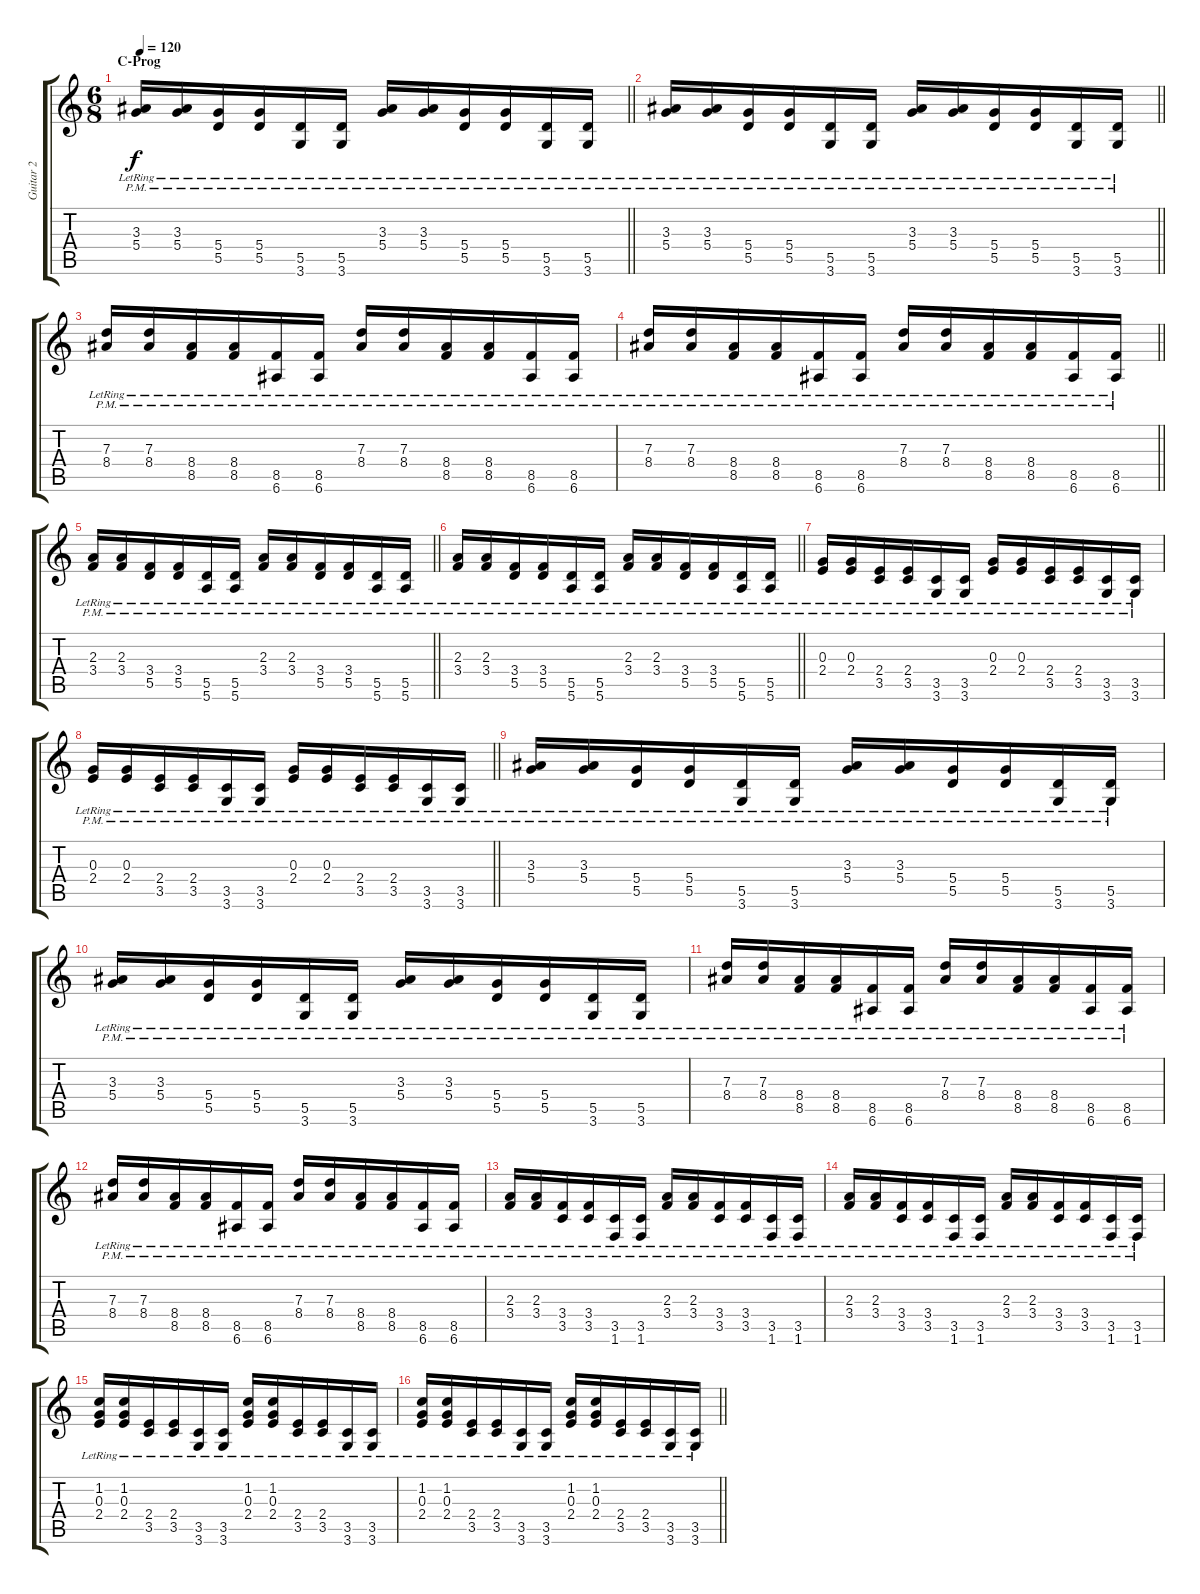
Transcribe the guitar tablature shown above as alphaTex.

\track ("Guitar 2" "Guitar 2") {instrument electricguitarclean}
\staff {score tabs}
\tuning (E4 B3 G3 D3 A2 E2) {hide}
\ts (6 8)
\section ("" "C-Prog")
\tempo 120
\clef g2
\barLineRight lightlight
\ks c
(3.3{pm lr} 5.4).16{dy f} (3.3{pm lr} 5.4).16 (5.4{pm lr} 5.5).16 (5.4{pm lr} 5.5).16 (5.5{pm lr} 3.6).16 (5.5{pm lr} 3.6).16 (3.3{pm lr} 5.4).16 (3.3{pm lr} 5.4).16 (5.4{pm lr} 5.5).16 (5.4{pm lr} 5.5).16 (5.5{pm lr} 3.6).16 (5.5{pm lr} 3.6).16 |
\barLineRight lightlight
(3.3{pm lr} 5.4).16 (3.3{pm lr} 5.4).16 (5.4{pm lr} 5.5).16 (5.4{pm lr} 5.5).16 (5.5{pm lr} 3.6).16 (5.5{pm lr} 3.6).16 (3.3{pm lr} 5.4).16 (3.3{pm lr} 5.4).16 (5.4{pm lr} 5.5).16 (5.4{pm lr} 5.5).16 (5.5{pm lr} 3.6).16 (5.5{pm lr} 3.6).16 |
(7.3{pm lr} 8.4{pm lr}).16 (7.3{pm lr} 8.4{pm lr}).16 (8.4{pm lr} 8.5{pm lr}).16 (8.4{pm lr} 8.5{pm lr}).16 (8.5{pm lr} 6.6{pm lr}).16 (8.5{pm lr} 6.6{pm lr}).16 (7.3{pm lr} 8.4{pm lr}).16 (7.3{pm lr} 8.4{pm lr}).16 (8.4{pm lr} 8.5{pm lr}).16 (8.4{pm lr} 8.5{pm lr}).16 (8.5{pm lr} 6.6{pm lr}).16 (8.5{pm lr} 6.6{pm lr}).16 |
\barLineRight lightlight
(7.3{pm lr} 8.4{pm lr}).16 (7.3{pm lr} 8.4{pm lr}).16 (8.4{pm lr} 8.5{pm lr}).16 (8.4{pm lr} 8.5{pm lr}).16 (8.5{pm lr} 6.6{pm lr}).16 (8.5{pm lr} 6.6{pm lr}).16 (7.3{pm lr} 8.4{pm lr}).16 (7.3{pm lr} 8.4{pm lr}).16 (8.4{pm lr} 8.5{pm lr}).16 (8.4{pm lr} 8.5{pm lr}).16 (8.5{pm lr} 6.6{pm lr}).16 (8.5{pm lr} 6.6{pm lr}).16 |
\barLineRight lightlight
(2.3{pm lr} 3.4{pm lr}).16 (2.3{pm lr} 3.4{pm lr}).16 (3.4{pm lr} 5.5{pm lr}).16 (3.4{pm lr} 5.5{pm lr}).16 (5.5{pm lr} 5.6{pm lr}).16 (5.5{pm lr} 5.6{pm lr}).16 (2.3{pm lr} 3.4{pm lr}).16 (2.3{pm lr} 3.4{pm lr}).16 (3.4{pm lr} 5.5{pm lr}).16 (3.4{pm lr} 5.5{pm lr}).16 (5.5{pm lr} 5.6{pm lr}).16 (5.5{pm lr} 5.6{pm lr}).16 |
\barLineRight lightlight
(2.3{pm lr} 3.4{pm lr}).16 (2.3{pm lr} 3.4{pm lr}).16 (3.4{pm lr} 5.5{pm lr}).16 (3.4{pm lr} 5.5{pm lr}).16 (5.5{pm lr} 5.6{pm lr}).16 (5.5{pm lr} 5.6{pm lr}).16 (2.3{pm lr} 3.4{pm lr}).16 (2.3{pm lr} 3.4{pm lr}).16 (3.4{pm lr} 5.5{pm lr}).16 (3.4{pm lr} 5.5{pm lr}).16 (5.5{pm lr} 5.6{pm lr}).16 (5.5{pm lr} 5.6{pm lr}).16 |
(0.3{pm lr} 2.4{pm lr}).16 (0.3{pm lr} 2.4{pm lr}).16 (2.4{pm lr} 3.5{pm lr}).16 (2.4{pm lr} 3.5{pm lr}).16 (3.5{pm lr} 3.6{pm lr}).16 (3.5{pm lr} 3.6{pm lr}).16 (0.3{pm lr} 2.4{pm lr}).16 (0.3{pm lr} 2.4{pm lr}).16 (2.4{pm lr} 3.5{pm lr}).16 (2.4{pm lr} 3.5{pm lr}).16 (3.5{pm lr} 3.6{pm lr}).16 (3.5{pm lr} 3.6{pm lr}).16 |
\barLineRight lightlight
(0.3{pm lr} 2.4{pm lr}).16 (0.3{pm lr} 2.4{pm lr}).16 (2.4{pm lr} 3.5{pm lr}).16 (2.4{pm lr} 3.5{pm lr}).16 (3.5{pm lr} 3.6{pm lr}).16 (3.5{pm lr} 3.6{pm lr}).16 (0.3{pm lr} 2.4{pm lr}).16 (0.3{pm lr} 2.4{pm lr}).16 (2.4{pm lr} 3.5{pm lr}).16 (2.4{pm lr} 3.5{pm lr}).16 (3.5{pm lr} 3.6{pm lr}).16 (3.5{pm lr} 3.6{pm lr}).16 |
(3.3{pm lr} 5.4).16 (3.3{pm lr} 5.4).16 (5.4{pm lr} 5.5).16 (5.4{pm lr} 5.5).16 (5.5{pm lr} 3.6).16 (5.5{pm lr} 3.6).16 (3.3{pm lr} 5.4).16 (3.3{pm lr} 5.4).16 (5.4{pm lr} 5.5).16 (5.4{pm lr} 5.5).16 (5.5{pm lr} 3.6).16 (5.5{pm lr} 3.6).16 |
(3.3{pm lr} 5.4).16 (3.3{pm lr} 5.4).16 (5.4{pm lr} 5.5).16 (5.4{pm lr} 5.5).16 (5.5{pm lr} 3.6).16 (5.5{pm lr} 3.6).16 (3.3{pm lr} 5.4).16 (3.3{pm lr} 5.4).16 (5.4{pm lr} 5.5).16 (5.4{pm lr} 5.5).16 (5.5{pm lr} 3.6).16 (5.5{pm lr} 3.6).16 |
(7.3{pm lr} 8.4{pm lr}).16 (7.3{pm lr} 8.4{pm lr}).16 (8.4{pm lr} 8.5{pm lr}).16 (8.4{pm lr} 8.5{pm lr}).16 (8.5{pm lr} 6.6{pm lr}).16 (8.5{pm lr} 6.6{pm lr}).16 (7.3{pm lr} 8.4{pm lr}).16 (7.3{pm lr} 8.4{pm lr}).16 (8.4{pm lr} 8.5{pm lr}).16 (8.4{pm lr} 8.5{pm lr}).16 (8.5{pm lr} 6.6{pm lr}).16 (8.5{pm lr} 6.6{pm lr}).16 |
(7.3{pm lr} 8.4{pm lr}).16 (7.3{pm lr} 8.4{pm lr}).16 (8.4{pm lr} 8.5{pm lr}).16 (8.4{pm lr} 8.5{pm lr}).16 (8.5{pm lr} 6.6{pm lr}).16 (8.5{pm lr} 6.6{pm lr}).16 (7.3{pm lr} 8.4{pm lr}).16 (7.3{pm lr} 8.4{pm lr}).16 (8.4{pm lr} 8.5{pm lr}).16 (8.4{pm lr} 8.5{pm lr}).16 (8.5{pm lr} 6.6{pm lr}).16 (8.5{pm lr} 6.6{pm lr}).16 |
(2.3{pm lr} 3.4{pm lr}).16 (2.3{pm lr} 3.4{pm lr}).16 (3.4{pm lr} 3.5{pm lr}).16 (3.4{pm lr} 3.5{pm lr}).16 (3.5{pm lr} 1.6{pm lr}).16 (3.5{pm lr} 1.6{pm lr}).16 (2.3{pm lr} 3.4{pm lr}).16 (2.3{pm lr} 3.4{pm lr}).16 (3.4{pm lr} 3.5{pm lr}).16 (3.4{pm lr} 3.5{pm lr}).16 (3.5{pm lr} 1.6{pm lr}).16 (3.5{pm lr} 1.6{pm lr}).16 |
(2.3{pm lr} 3.4{pm lr}).16 (2.3{pm lr} 3.4{pm lr}).16 (3.4{pm lr} 3.5{pm lr}).16 (3.4{pm lr} 3.5{pm lr}).16 (3.5{pm lr} 1.6{pm lr}).16 (3.5{pm lr} 1.6{pm lr}).16 (2.3{pm lr} 3.4{pm lr}).16 (2.3{pm lr} 3.4{pm lr}).16 (3.4{pm lr} 3.5{pm lr}).16 (3.4{pm lr} 3.5{pm lr}).16 (3.5{pm lr} 1.6{pm lr}).16 (3.5{pm lr} 1.6{pm lr}).16 |
(1.2{lr} 0.3{lr} 2.4{lr}).16 (1.2{lr} 0.3{lr} 2.4{lr}).16 (2.4{lr} 3.5{lr}).16 (2.4{lr} 3.5{lr}).16 (3.5{lr} 3.6{lr}).16 (3.5{lr} 3.6{lr}).16 (1.2{lr} 0.3{lr} 2.4{lr}).16 (1.2{lr} 0.3{lr} 2.4{lr}).16 (2.4{lr} 3.5{lr}).16 (2.4{lr} 3.5{lr}).16 (3.5{lr} 3.6{lr}).16 (3.5{lr} 3.6{lr}).16 |
\barLineRight lightlight
(1.2{lr} 0.3{lr} 2.4{lr}).16 (1.2{lr} 0.3{lr} 2.4{lr}).16 (2.4{lr} 3.5{lr}).16 (2.4{lr} 3.5{lr}).16 (3.5{lr} 3.6{lr}).16 (3.5{lr} 3.6{lr}).16 (1.2{lr} 0.3{lr} 2.4{lr}).16 (1.2{lr} 0.3{lr} 2.4{lr}).16 (2.4{lr} 3.5{lr}).16 (2.4{lr} 3.5{lr}).16 (3.5{lr} 3.6{lr}).16 (3.5{lr} 3.6{lr}).16
